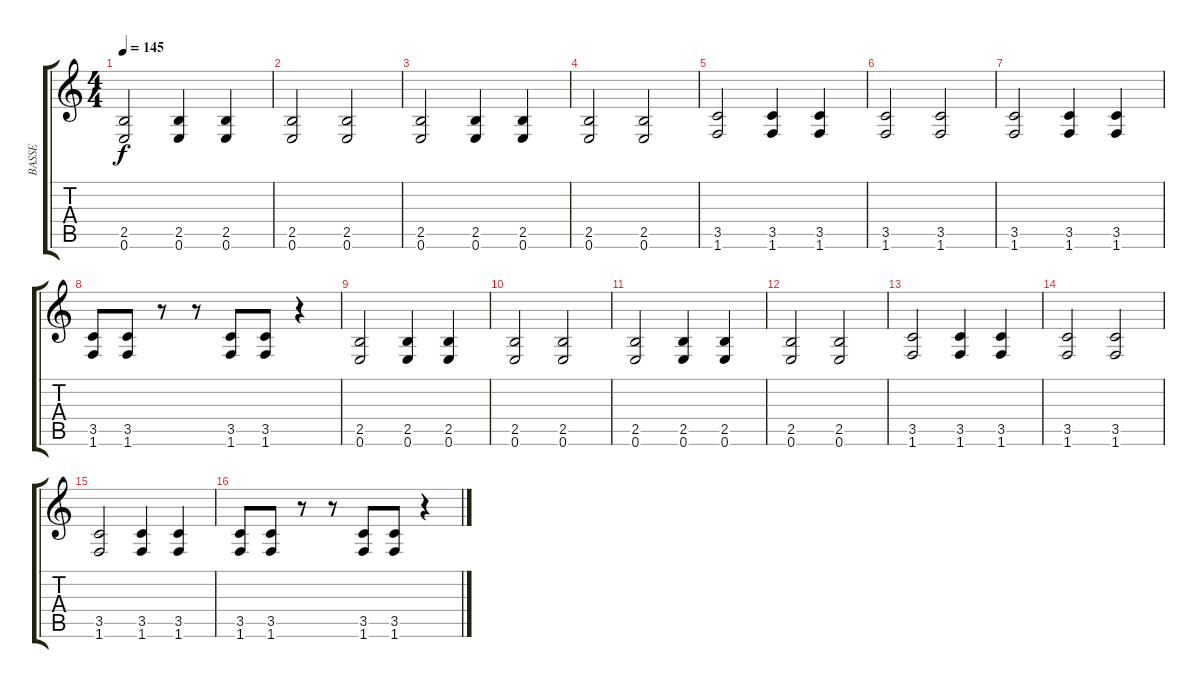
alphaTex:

\track ("BASSE" "BASSE") {instrument electricbassfinger}
\staff {score tabs}
\tuning (E4 B3 G3 D3 A2 E2) {hide}
\ts (4 4)
\tempo 145
\clef g2
\ks c
(2.5 0.6).2{dy f} (2.5 0.6).4 (2.5 0.6).4 |
(2.5 0.6).2 (2.5 0.6).2 |
(2.5 0.6).2 (2.5 0.6).4 (2.5 0.6).4 |
(2.5 0.6).2 (2.5 0.6).2 |
(3.5 1.6).2 (3.5 1.6).4 (3.5 1.6).4 |
(3.5 1.6).2 (3.5 1.6).2 |
(3.5 1.6).2 (3.5 1.6).4 (3.5 1.6).4 |
(3.5 1.6).8 (3.5 1.6).8 r.8 r.8 (3.5 1.6).8 (3.5 1.6).8 r.4 |
(2.5 0.6).2 (2.5 0.6).4 (2.5 0.6).4 |
(2.5 0.6).2 (2.5 0.6).2 |
(2.5 0.6).2 (2.5 0.6).4 (2.5 0.6).4 |
(2.5 0.6).2 (2.5 0.6).2 |
(3.5 1.6).2 (3.5 1.6).4 (3.5 1.6).4 |
(3.5 1.6).2 (3.5 1.6).2 |
(3.5 1.6).2 (3.5 1.6).4 (3.5 1.6).4 |
(3.5 1.6).8 (3.5 1.6).8 r.8 r.8 (3.5 1.6).8 (3.5 1.6).8 r.4
